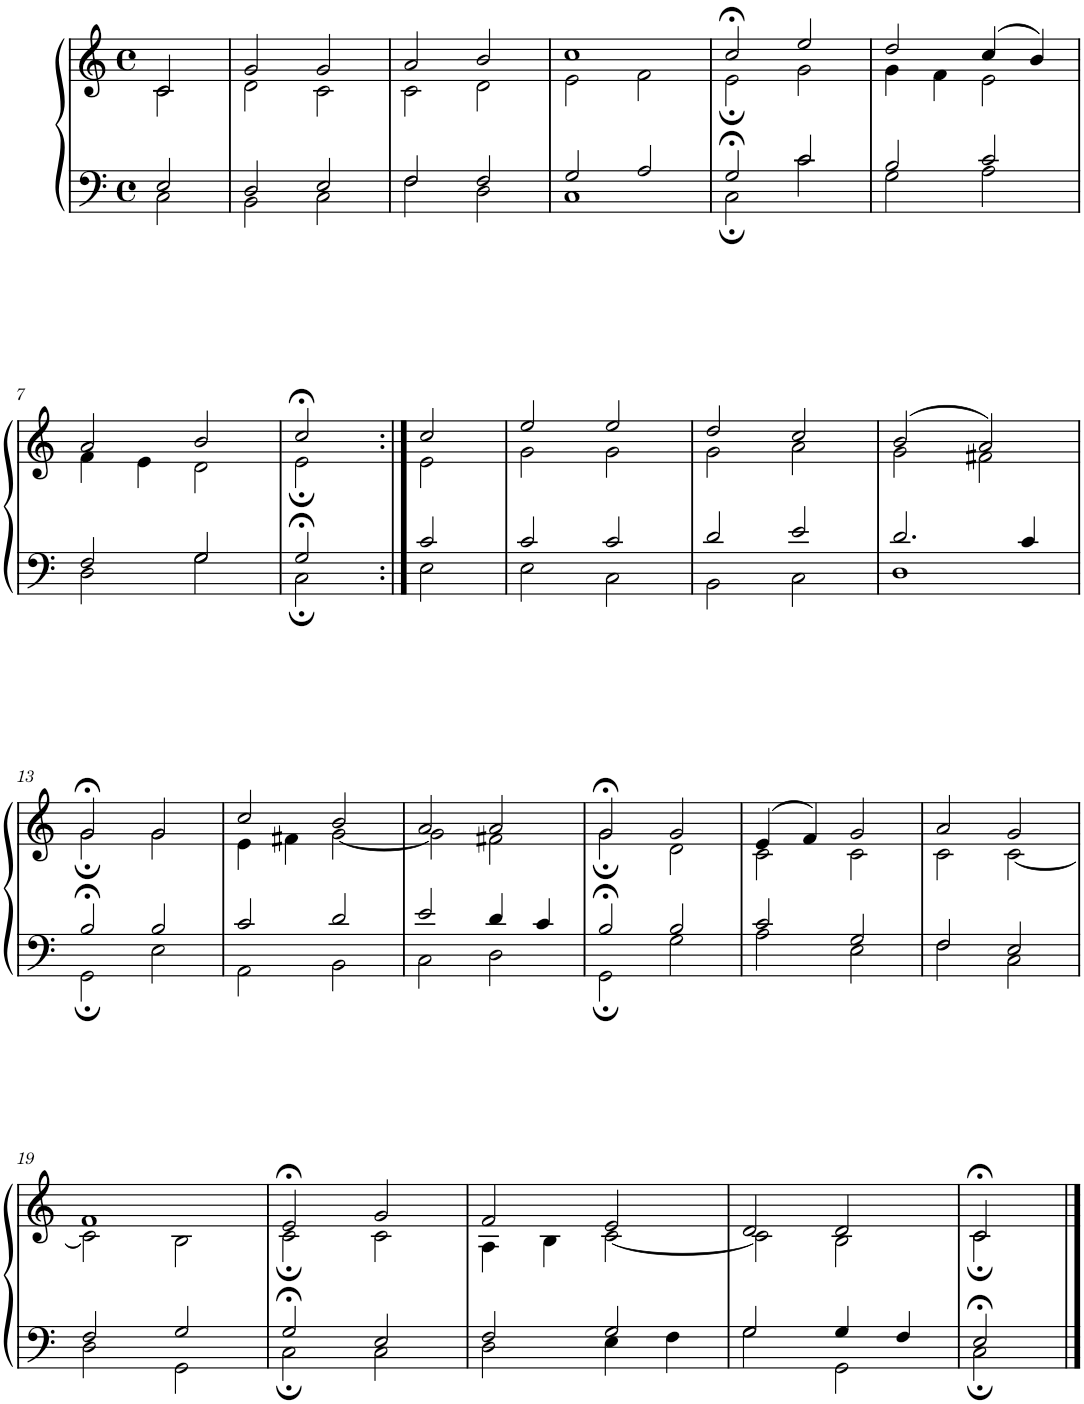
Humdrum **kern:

**kern	**kern
*part1	*part1
*staff2	*staff1
*I"Piano	*
*I'Pno.	*
*clefF4	*clefG2
*k[]	*k[]
*M4/4	*M4/4
*met(c)	*met(c)
=1	=1
*^	*^
2E/	2C\	2c/	2c\
=2	=2	=2	=2
2D/	2BB\	2g/	2d\
2E/	2C\	2g/	2c\
=3	=3	=3	=3
2F/	2F\	2a/	2c\
2F/	2D\	2b/	2d\
=4	=4	=4	=4
2G/	1C	1cc	2e\
2A/	.	.	2f\
=5	=5	=5	=5
2G;</	2C;\	2cc;</	2e;\
2c/	2c\	2ee/	2g\
=6	=6	=6	=6
2B/	2G\	2dd/	4g\
.	.	.	4f\
2c/	2A\	(4cc/	2e\
.	.	4b/)	.
!!LO:LB:g=z	!!
=7	=7	=7	=7
2F/	2D\	2a/	4f\
.	.	.	4e\
2G/	2G\	2b/	2d\
=8	=8	=8	=8
2G;</	2C;\	2cc;</	2e;\
=9:|!	=9:|!	=9:|!	=9:|!
2c/	2E\	2cc/	2e\
=10	=10	=10	=10
2c/	2E\	2ee/	2g\
2c/	2C\	2ee/	2g\
=11	=11	=11	=11
2d/	2BB\	2dd/	2g\
2e/	2C\	2cc/	2a\
=12	=12	=12	=12
2.d/	1D	(2b/	2g\
.	.	2a/)	2f#X\
4c/	.	.	.
!!LO:LB:g=z	!!
=13	=13	=13	=13
2B;</	2GG;\	2g;</	2g;\
2B/	2E\	2g/	2g\
=14	=14	=14	=14
2c/	2AA\	2cc/	4e\
.	.	.	4f#X\
2d/	2BB\	2b/	[2g\
=15	=15	=15	=15
2e/	2C\	2a/	2g\]
4d/	2D\	2a/	2f#X\
4c/	.	.	.
=16	=16	=16	=16
2B;</	2GG;\	2g;</	2g;\
2B/	2G\	2g/	2d\
=17	=17	=17	=17
2c/	2A\	(4e/	2c\
.	.	4f/)	.
2G/	2E\	2g/	2c\
=18	=18	=18	=18
2F/	2F\	2a/	2c\
2E/	2C\	2g/	[2c\
!!LO:LB:g=z	!!
=19	=19	=19	=19
2F/	2D\	1f	2c\]
2G/	2GG\	.	2B\
=20	=20	=20	=20
2G;</	2C;\	2e;</	2c;\
2E/	2C\	2g/	2c\
=21	=21	=21	=21
2F/	2D\	2f/	4A\
.	.	.	4B\
2G/	4E\	2e/	[2c\
.	4F\	.	.
=22	=22	=22	=22
2G/	2G\	2d/	2c\]
4G/	2GG\	2d/	2B\
4F/	.	.	.
=23	=23	=23	=23
2E;</	2C;\	2c;</	2c;\
*v	*v	*	*
*	*v	*v
==	==
*-	*-
